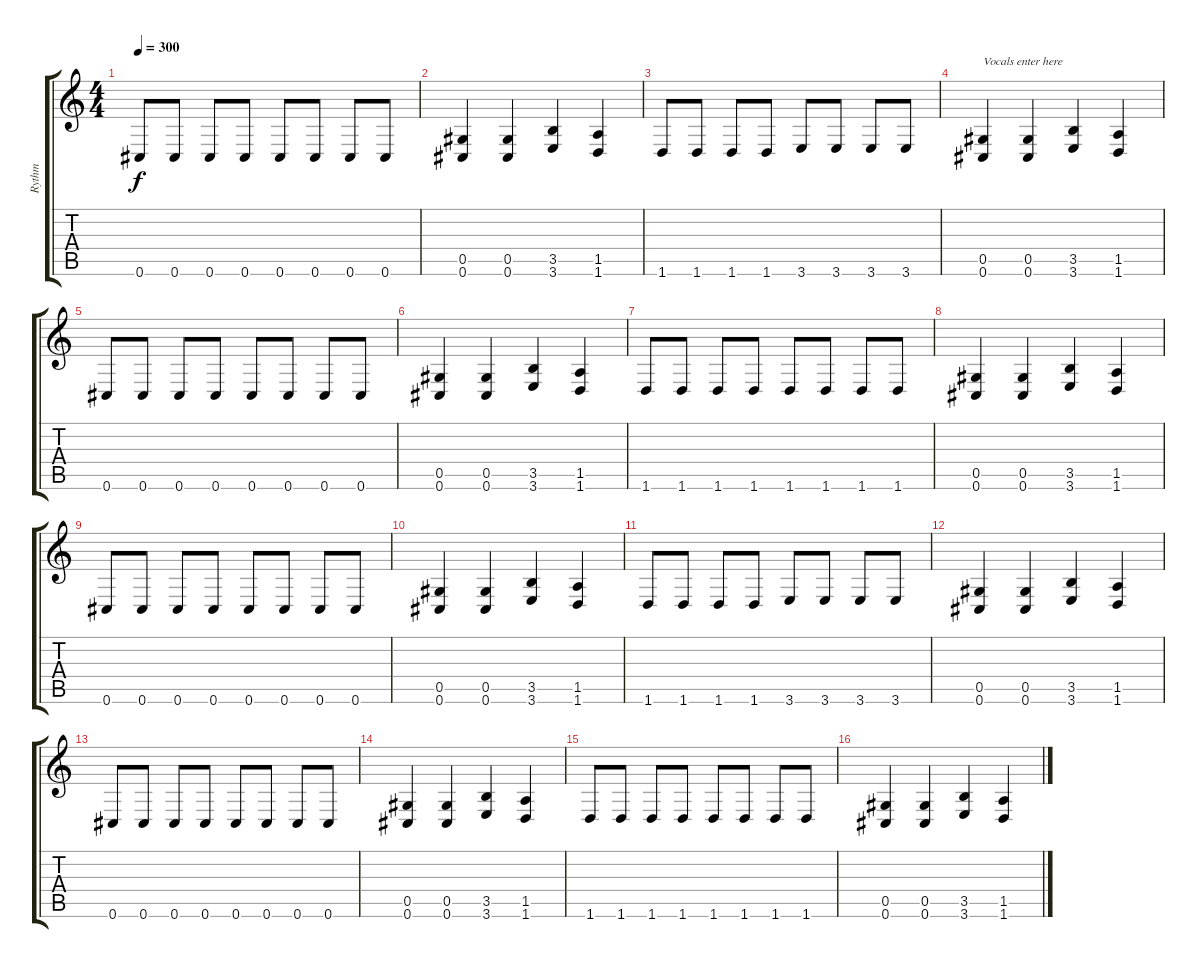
\track ("Rythm" "Rythm") {instrument distortionguitar}
\staff {score tabs}
\tuning (Eb4 Bb3 Gb3 Db3 Ab2 Db2) {hide}
\ts (4 4)
\tempo 300
\clef g2
\ks c
0.6.8{dy f} 0.6.8 0.6.8 0.6.8 0.6.8 0.6.8 0.6.8 0.6.8 |
(0.5 0.6).4 (0.5 0.6).4 (3.5 3.6).4 (1.5 1.6).4 |
1.6.8 1.6.8 1.6.8 1.6.8 3.6.8 3.6.8 3.6.8 3.6.8 |
(0.5 0.6).4{txt "Vocals enter here"} (0.5 0.6).4 (3.5 3.6).4 (1.5 1.6).4 |
0.6.8 0.6.8 0.6.8 0.6.8 0.6.8 0.6.8 0.6.8 0.6.8 |
(0.5 0.6).4 (0.5 0.6).4 (3.5 3.6).4 (1.5 1.6).4 |
1.6.8 1.6.8 1.6.8 1.6.8 1.6.8 1.6.8 1.6.8 1.6.8 |
(0.5 0.6).4 (0.5 0.6).4 (3.5 3.6).4 (1.5 1.6).4 |
0.6.8 0.6.8 0.6.8 0.6.8 0.6.8 0.6.8 0.6.8 0.6.8 |
(0.5 0.6).4 (0.5 0.6).4 (3.5 3.6).4 (1.5 1.6).4 |
1.6.8 1.6.8 1.6.8 1.6.8 3.6.8 3.6.8 3.6.8 3.6.8 |
(0.5 0.6).4 (0.5 0.6).4 (3.5 3.6).4 (1.5 1.6).4 |
0.6.8 0.6.8 0.6.8 0.6.8 0.6.8 0.6.8 0.6.8 0.6.8 |
(0.5 0.6).4 (0.5 0.6).4 (3.5 3.6).4 (1.5 1.6).4 |
1.6.8 1.6.8 1.6.8 1.6.8 1.6.8 1.6.8 1.6.8 1.6.8 |
(0.5 0.6).4 (0.5 0.6).4 (3.5 3.6).4 (1.5 1.6).4
